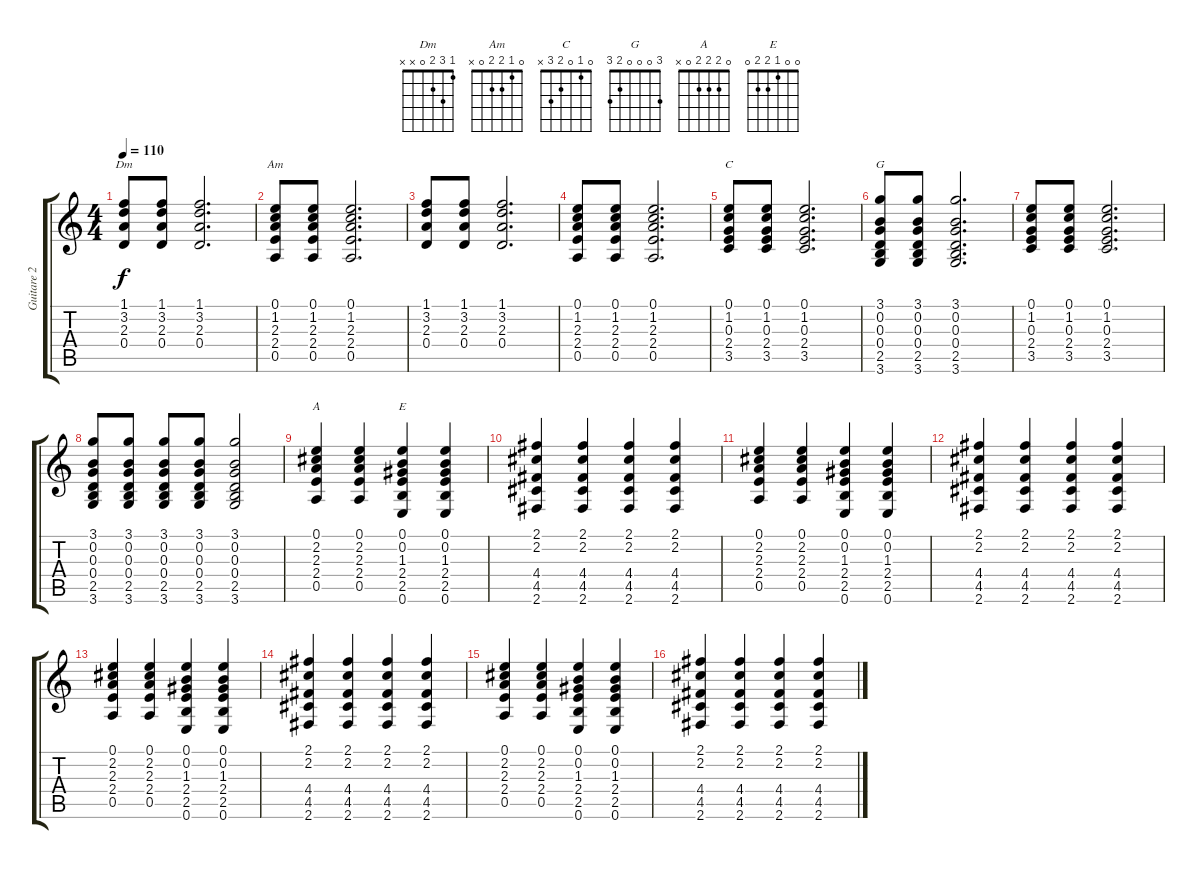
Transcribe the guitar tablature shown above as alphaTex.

\track ("Guitare 2" "Guitare 2") {instrument electricguitarmuted}
\staff {score tabs}
\tuning (E4 B3 G3 D3 A2 E2) {hide}
\chord ("Dm" 1 3 2 0 x x)
\chord ("Am" 0 1 2 2 0 x)
\chord ("C" 0 1 0 2 3 x)
\chord ("G" 3 0 0 0 2 3)
\chord ("A" 0 2 2 2 0 x)
\chord ("E" 0 0 1 2 2 0)
\ts (4 4)
\tempo 110
\clef g2
\ks c
(1.1 3.2 2.3 0.4).8{ch "Dm" dy f} (1.1 3.2 2.3 0.4).8 (1.1 3.2 2.3 0.4).2{d} |
(0.1 1.2 2.3 2.4 0.5).8{ch "Am"} (0.1 1.2 2.3 2.4 0.5).8 (0.1 1.2 2.3 2.4 0.5).2{d} |
(1.1 3.2 2.3 0.4).8 (1.1 3.2 2.3 0.4).8 (1.1 3.2 2.3 0.4).2{d} |
(0.1 1.2 2.3 2.4 0.5).8 (0.1 1.2 2.3 2.4 0.5).8 (0.1 1.2 2.3 2.4 0.5).2{d} |
(0.1 1.2 0.3 2.4 3.5).8{ch "C"} (0.1 1.2 0.3 2.4 3.5).8 (0.1 1.2 0.3 2.4 3.5).2{d} |
(3.1 0.2 0.3 0.4 2.5 3.6).8{ch "G"} (3.1 0.2 0.3 0.4 2.5 3.6).8 (3.1 0.2 0.3 0.4 2.5 3.6).2{d} |
(0.1 1.2 0.3 2.4 3.5).8 (0.1 1.2 0.3 2.4 3.5).8 (0.1 1.2 0.3 2.4 3.5).2{d} |
(3.1 0.2 0.3 0.4 2.5 3.6).8 (3.1 0.2 0.3 0.4 2.5 3.6).8 (3.1 0.2 0.3 0.4 2.5 3.6).8 (3.1 0.2 0.3 0.4 2.5 3.6).8 (3.1 0.2 0.3 0.4 2.5 3.6).2 |
(0.1 2.2 2.3 2.4 0.5).4{ch "A"} (0.1 2.2 2.3 2.4 0.5).4 (0.1 0.2 1.3 2.4 2.5 0.6).4{ch "E"} (0.1 0.2 1.3 2.4 2.5 0.6).4 |
(2.1 2.2 4.4 4.5 2.6).4 (2.1 2.2 4.4 4.5 2.6).4 (2.1 2.2 4.4 4.5 2.6).4 (2.1 2.2 4.4 4.5 2.6).4 |
(0.1 2.2 2.3 2.4 0.5).4 (0.1 2.2 2.3 2.4 0.5).4 (0.1 0.2 1.3 2.4 2.5 0.6).4 (0.1 0.2 1.3 2.4 2.5 0.6).4 |
(2.1 2.2 4.4 4.5 2.6).4 (2.1 2.2 4.4 4.5 2.6).4 (2.1 2.2 4.4 4.5 2.6).4 (2.1 2.2 4.4 4.5 2.6).4 |
(0.1 2.2 2.3 2.4 0.5).4 (0.1 2.2 2.3 2.4 0.5).4 (0.1 0.2 1.3 2.4 2.5 0.6).4 (0.1 0.2 1.3 2.4 2.5 0.6).4 |
(2.1 2.2 4.4 4.5 2.6).4 (2.1 2.2 4.4 4.5 2.6).4 (2.1 2.2 4.4 4.5 2.6).4 (2.1 2.2 4.4 4.5 2.6).4 |
(0.1 2.2 2.3 2.4 0.5).4 (0.1 2.2 2.3 2.4 0.5).4 (0.1 0.2 1.3 2.4 2.5 0.6).4 (0.1 0.2 1.3 2.4 2.5 0.6).4 |
(2.1 2.2 4.4 4.5 2.6).4 (2.1 2.2 4.4 4.5 2.6).4 (2.1 2.2 4.4 4.5 2.6).4 (2.1 2.2 4.4 4.5 2.6).4
